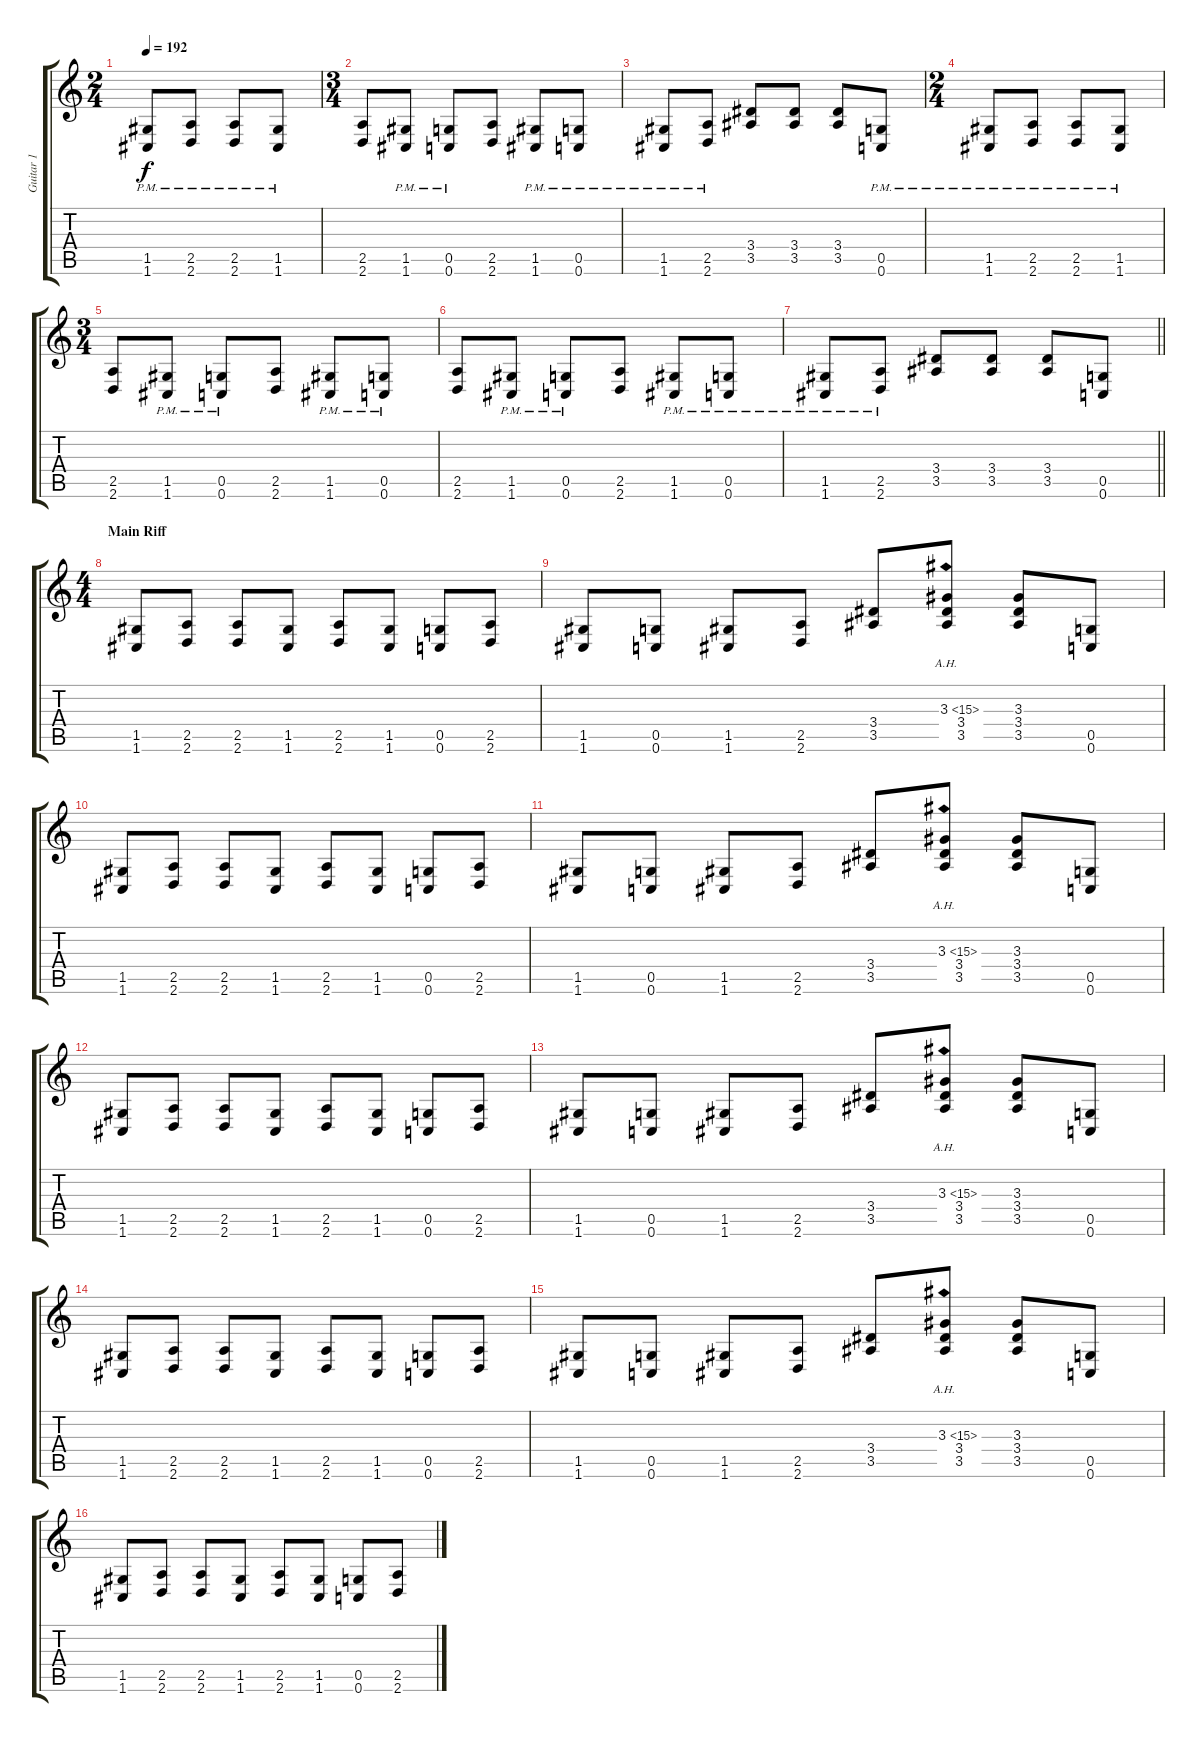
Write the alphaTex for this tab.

\track ("Guitar 1" "Guitar 1") {instrument overdrivenguitar}
\staff {score tabs}
\tuning (D4 A3 F3 C3 G2 C2) {hide}
\ts (2 4)
\tempo 192
\clef g2
\ks c
(1.5{pm} 1.6{pm}).8{dy f} (2.5{pm} 2.6{pm}).8 (2.5{pm} 2.6{pm}).8 (1.5{pm} 1.6{pm}).8 |
\ts (3 4)
(2.5 2.6).8 (1.5{pm} 1.6{pm}).8 (0.5{pm} 0.6{pm}).8 (2.5 2.6).8 (1.5{pm} 1.6{pm}).8 (0.5{pm} 0.6{pm}).8 |
(1.5{pm} 1.6{pm}).8 (2.5{pm} 2.6{pm}).8 (3.4 3.5).8 (3.4 3.5).8 (3.4 3.5).8 (0.5{pm} 0.6{pm}).8 |
\ts (2 4)
(1.5{pm} 1.6{pm}).8 (2.5{pm} 2.6{pm}).8 (2.5{pm} 2.6{pm}).8 (1.5{pm} 1.6{pm}).8 |
\ts (3 4)
(2.5 2.6).8 (1.5{pm} 1.6{pm}).8 (0.5{pm} 0.6{pm}).8 (2.5 2.6).8 (1.5{pm} 1.6{pm}).8 (0.5{pm} 0.6{pm}).8 |
(2.5 2.6).8 (1.5{pm} 1.6{pm}).8 (0.5{pm} 0.6{pm}).8 (2.5 2.6).8 (1.5{pm} 1.6{pm}).8 (0.5{pm} 0.6{pm}).8 |
\barLineRight lightlight
(1.5{pm} 1.6{pm}).8 (2.5{pm} 2.6{pm}).8 (3.4 3.5).8 (3.4 3.5).8 (3.4 3.5).8 (0.5 0.6).8 |
\ts (4 4)
\section ("" "Main Riff")
(1.5 1.6).8 (2.5 2.6).8 (2.5 2.6).8 (1.5 1.6).8 (2.5 2.6).8 (1.5 1.6).8 (0.5 0.6).8 (2.5 2.6).8 |
(1.5 1.6).8 (0.5 0.6).8 (1.5 1.6).8 (2.5 2.6).8 (3.4 3.5).8 (3.3{ah 12} 3.4 3.5).8 (3.3 3.4 3.5).8 (0.5 0.6).8 |
(1.5 1.6).8 (2.5 2.6).8 (2.5 2.6).8 (1.5 1.6).8 (2.5 2.6).8 (1.5 1.6).8 (0.5 0.6).8 (2.5 2.6).8 |
(1.5 1.6).8 (0.5 0.6).8 (1.5 1.6).8 (2.5 2.6).8 (3.4 3.5).8 (3.3{ah 12} 3.4 3.5).8 (3.3 3.4 3.5).8 (0.5 0.6).8 |
(1.5 1.6).8 (2.5 2.6).8 (2.5 2.6).8 (1.5 1.6).8 (2.5 2.6).8 (1.5 1.6).8 (0.5 0.6).8 (2.5 2.6).8 |
(1.5 1.6).8 (0.5 0.6).8 (1.5 1.6).8 (2.5 2.6).8 (3.4 3.5).8 (3.3{ah 12} 3.4 3.5).8 (3.3 3.4 3.5).8 (0.5 0.6).8 |
(1.5 1.6).8 (2.5 2.6).8 (2.5 2.6).8 (1.5 1.6).8 (2.5 2.6).8 (1.5 1.6).8 (0.5 0.6).8 (2.5 2.6).8 |
(1.5 1.6).8 (0.5 0.6).8 (1.5 1.6).8 (2.5 2.6).8 (3.4 3.5).8 (3.3{ah 12} 3.4 3.5).8 (3.3 3.4 3.5).8 (0.5 0.6).8 |
(1.5 1.6).8 (2.5 2.6).8 (2.5 2.6).8 (1.5 1.6).8 (2.5 2.6).8 (1.5 1.6).8 (0.5 0.6).8 (2.5 2.6).8
